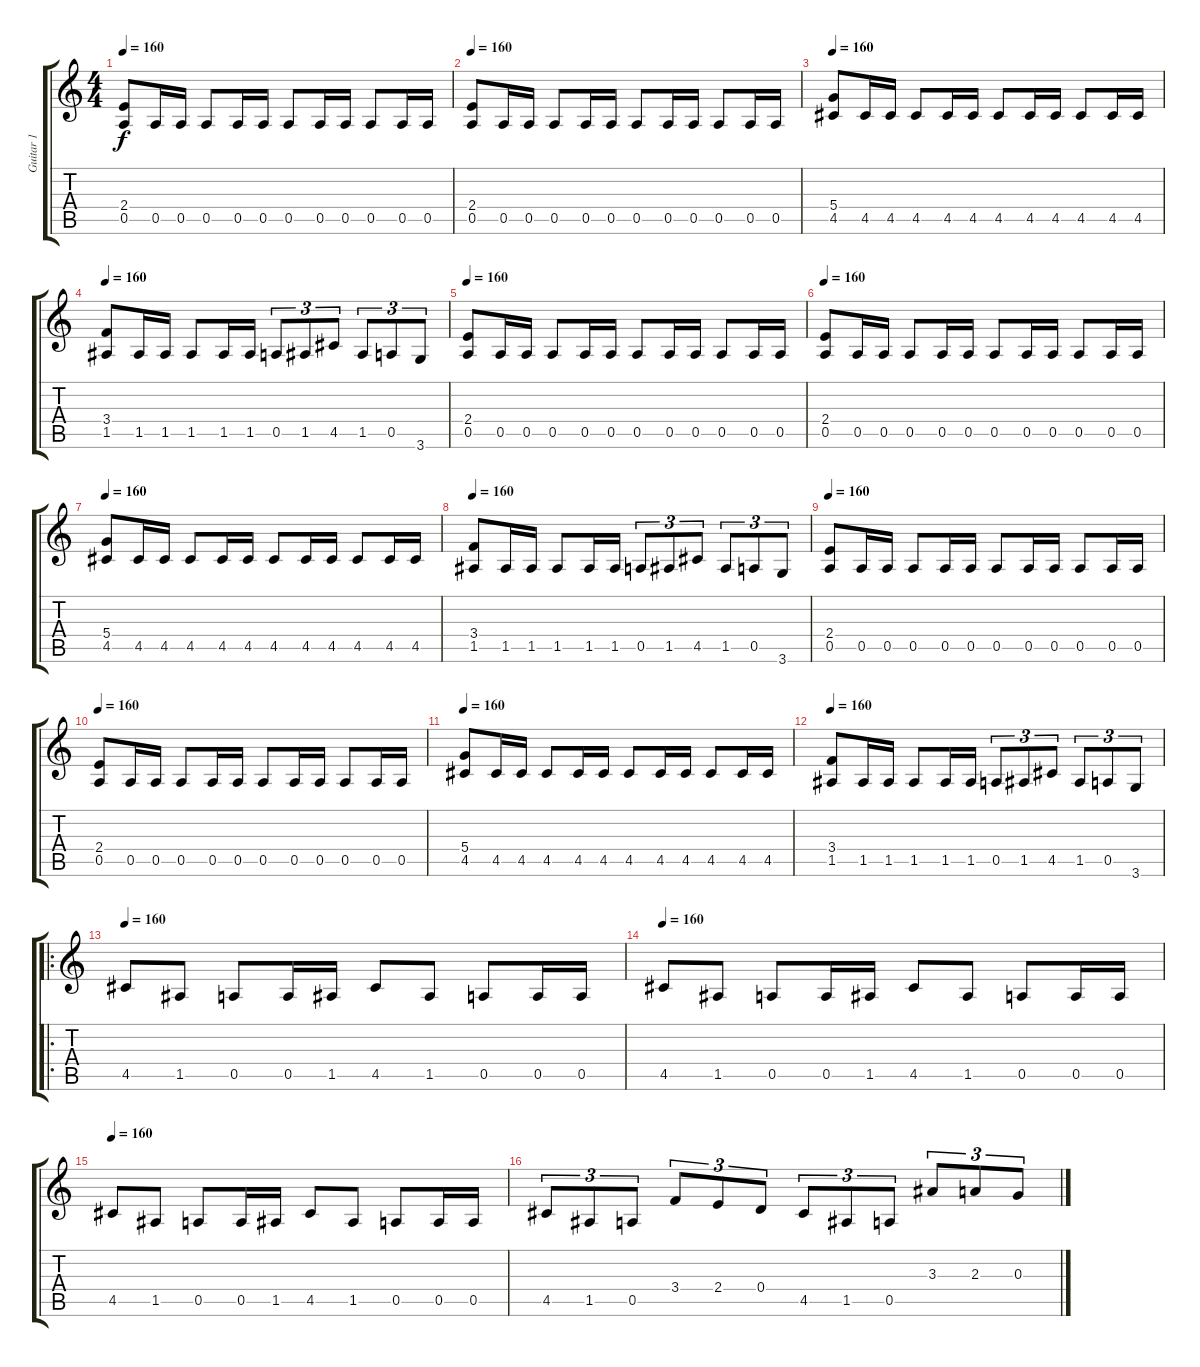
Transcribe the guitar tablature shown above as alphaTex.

\track ("Guitar 1" "Guitar 1") {instrument distortionguitar}
\staff {score tabs}
\tuning (E4 B3 G3 D3 A2 E2) {hide}
\ts (4 4)
\tempo 160
\clef g2
\ks c
(2.4 0.5).8{dy f} 0.5.16 0.5.16 0.5.8 0.5.16 0.5.16 0.5.8 0.5.16 0.5.16 0.5.8 0.5.16 0.5.16 |
\tempo 160
(2.4 0.5).8 0.5.16 0.5.16 0.5.8 0.5.16 0.5.16 0.5.8 0.5.16 0.5.16 0.5.8 0.5.16 0.5.16 |
\tempo 160
(5.4 4.5).8 4.5.16 4.5.16 4.5.8 4.5.16 4.5.16 4.5.8 4.5.16 4.5.16 4.5.8 4.5.16 4.5.16 |
\tempo 160
(3.4 1.5).8 1.5.16 1.5.16 1.5.8 1.5.16 1.5.16 0.5.8{tu (3 2)} 1.5.8{tu (3 2)} 4.5.8{tu (3 2)} 1.5.8{tu (3 2)} 0.5.8{tu (3 2)} 3.6.8{tu (3 2)} |
\tempo 160
(2.4 0.5).8 0.5.16 0.5.16 0.5.8 0.5.16 0.5.16 0.5.8 0.5.16 0.5.16 0.5.8 0.5.16 0.5.16 |
\tempo 160
(2.4 0.5).8 0.5.16 0.5.16 0.5.8 0.5.16 0.5.16 0.5.8 0.5.16 0.5.16 0.5.8 0.5.16 0.5.16 |
\tempo 160
(5.4 4.5).8 4.5.16 4.5.16 4.5.8 4.5.16 4.5.16 4.5.8 4.5.16 4.5.16 4.5.8 4.5.16 4.5.16 |
\tempo 160
(3.4 1.5).8 1.5.16 1.5.16 1.5.8 1.5.16 1.5.16 0.5.8{tu (3 2)} 1.5.8{tu (3 2)} 4.5.8{tu (3 2)} 1.5.8{tu (3 2)} 0.5.8{tu (3 2)} 3.6.8{tu (3 2)} |
\tempo 160
(2.4 0.5).8 0.5.16 0.5.16 0.5.8 0.5.16 0.5.16 0.5.8 0.5.16 0.5.16 0.5.8 0.5.16 0.5.16 |
\tempo 160
(2.4 0.5).8 0.5.16 0.5.16 0.5.8 0.5.16 0.5.16 0.5.8 0.5.16 0.5.16 0.5.8 0.5.16 0.5.16 |
\tempo 160
(5.4 4.5).8 4.5.16 4.5.16 4.5.8 4.5.16 4.5.16 4.5.8 4.5.16 4.5.16 4.5.8 4.5.16 4.5.16 |
\tempo 160
(3.4 1.5).8 1.5.16 1.5.16 1.5.8 1.5.16 1.5.16 0.5.8{tu (3 2)} 1.5.8{tu (3 2)} 4.5.8{tu (3 2)} 1.5.8{tu (3 2)} 0.5.8{tu (3 2)} 3.6.8{tu (3 2)} |
\ro
\tempo 160
4.5.8 1.5.8 0.5.8 0.5.16 1.5.16 4.5.8 1.5.8 0.5.8 0.5.16 0.5.16 |
\tempo 160
4.5.8 1.5.8 0.5.8 0.5.16 1.5.16 4.5.8 1.5.8 0.5.8 0.5.16 0.5.16 |
\tempo 160
4.5.8 1.5.8 0.5.8 0.5.16 1.5.16 4.5.8 1.5.8 0.5.8 0.5.16 0.5.16 |
4.5.8{tu (3 2)} 1.5.8{tu (3 2)} 0.5.8{tu (3 2)} 3.4.8{tu (3 2)} 2.4.8{tu (3 2)} 0.4.8{tu (3 2)} 4.5.8{tu (3 2)} 1.5.8{tu (3 2)} 0.5.8{tu (3 2)} 3.3.8{tu (3 2)} 2.3.8{tu (3 2)} 0.3.8{tu (3 2)}
